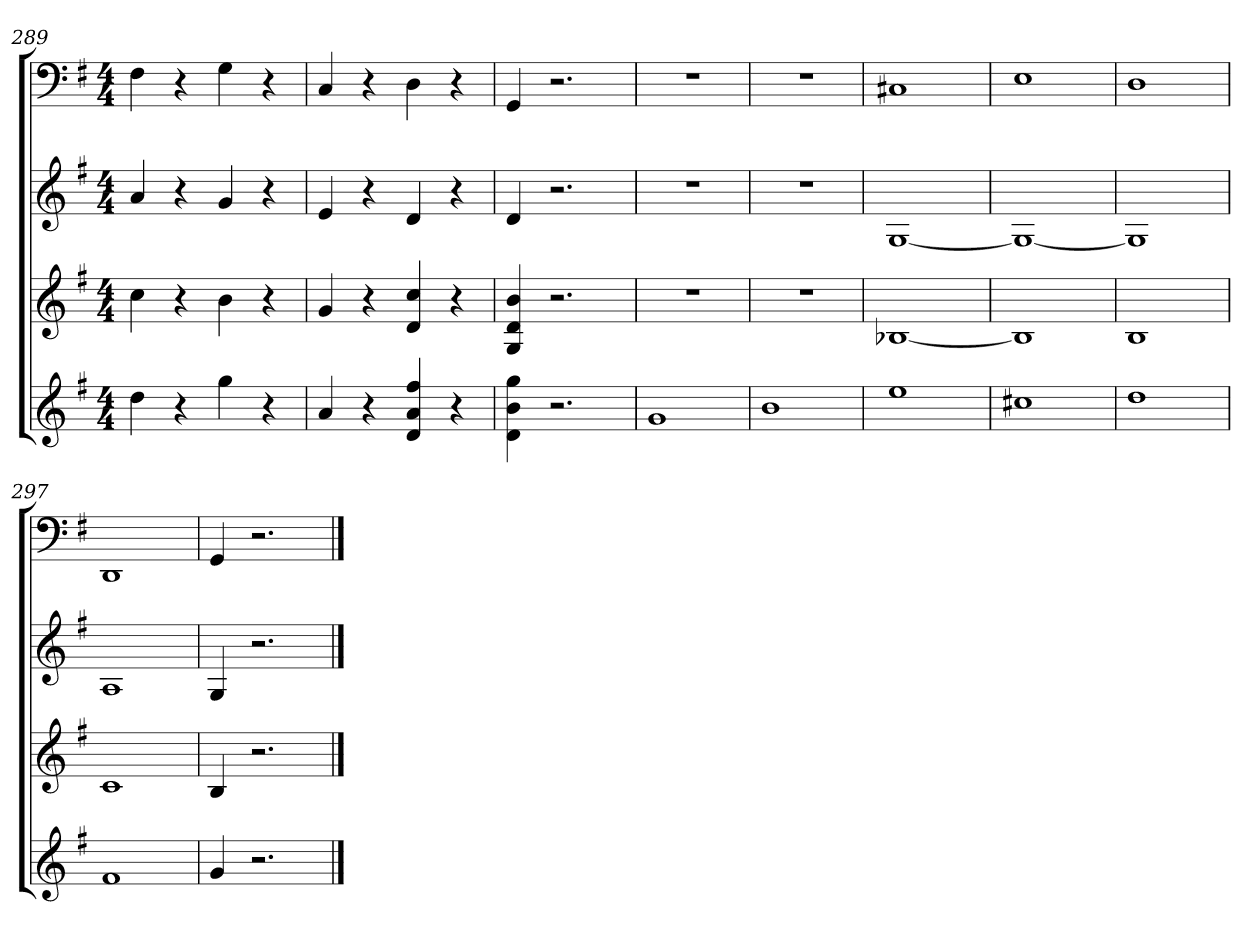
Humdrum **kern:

**kern	**kern	**kern	**kern
*part4	*part3	*part2	*part1
*staff4	*staff3	*staff2	*staff1
*k[f#]	*k[f#]	*k[f#]	*k[f#]
*G:	*G:	*G:	*G:
*M4/4	*M4/4	*M4/4	*M4/4
=289	=289	=289	=289
4dd	4cc	4a	4F#
4r	4r	4r	4r
4gg	4b	4g	4G
4r	4r	4r	4r
=290	=290	=290	=290
4a	4g	4e	4C
4r	4r	4r	4r
4d 4a 4ff#	4d 4cc	4d	4D
4r	4r	4r	4r
=291	=291	=291	=291
4d 4b 4gg	4G 4d 4b	4d	4GG
2.r	2.r	2.r	2.r
=292	=292	=292	=292
1g	1r	1r	1r
=293	=293	=293	=293
1b	1r	1r	1r
=294	=294	=294	=294
1ee	[1B-X	[1G	1C#X
=295	=295	=295	=295
1cc#X	1B-]	1G_	1E
=296	=296	=296	=296
1dd	1B	1G]	1D
=297	=297	=297	=297
1f#	1c	1A	1DD
=298	=298	=298	=298
4g	4B	4G	4GG
2.r	2.r	2.r	2.r
==	==	==	==
*-	*-	*-	*-
